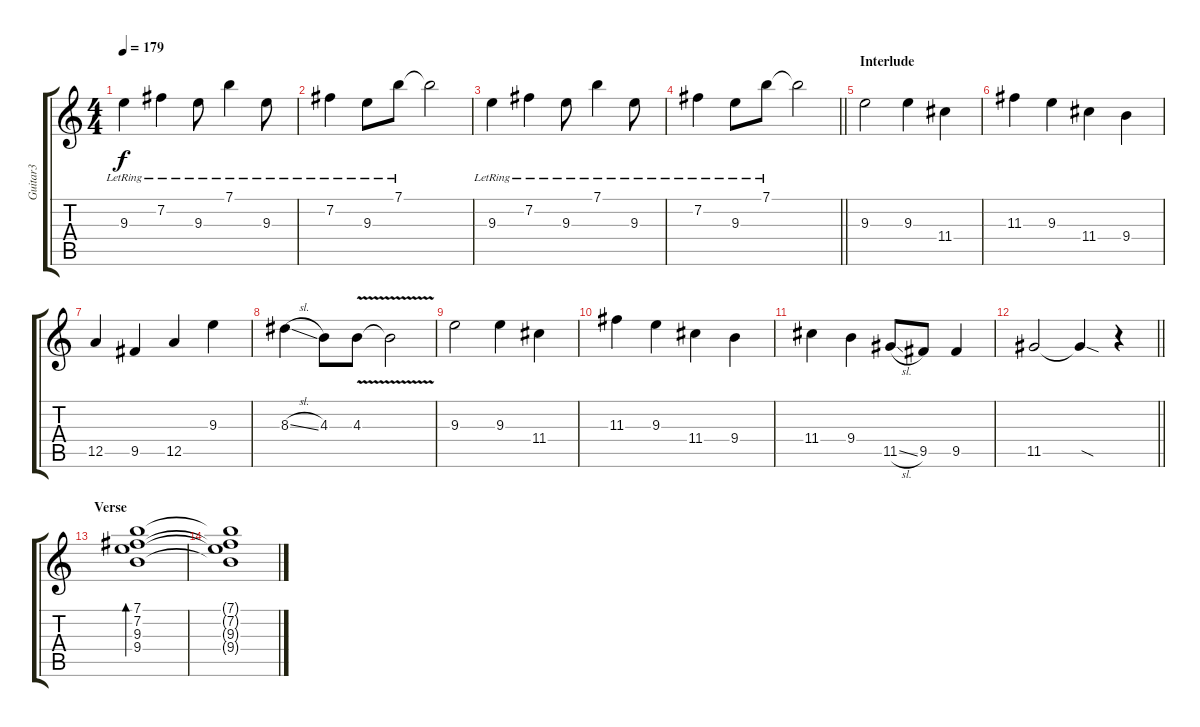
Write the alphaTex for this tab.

\track ("Guitar3" "Guitar3") {instrument electricguitarclean}
\staff {score tabs}
\tuning (E4 B3 G3 D3 A2 E2) {hide}
\ts (4 4)
\tempo 179
\clef g2
\ks c
9.3{lr}.4{dy f} 7.2{lr}.4 9.3{lr}.8 7.1{lr}.4 9.3{lr}.8 |
7.2{lr}.4 9.3{lr}.8 7.1{lr}.8 7.1{t}.2 |
9.3{lr}.4 7.2{lr}.4 9.3{lr}.8 7.1{lr}.4 9.3{lr}.8 |
\barLineRight lightlight
7.2{lr}.4 9.3{lr}.8 7.1{lr}.8 7.1{t}.2 |
\section ("" "Interlude")
9.3.2{instrument overdrivenguitar} 9.3.4 11.4.4 |
11.3.4 9.3.4 11.4.4 9.4.4 |
12.5.4 9.5.4 12.5.4 9.3.4 |
8.3{sl}.4 4.3.8 4.3{v}.8 4.3{t}.2 |
9.3.2 9.3.4 11.4.4 |
11.3.4 9.3.4 11.4.4 9.4.4 |
11.4.4 9.4.4 11.5{sl}.8 9.5.8 9.5.4 |
\barLineRight lightlight
11.5.2 11.5{sod t}.4 r.4 |
\section ("" "Verse")
(7.1 7.2 9.3 9.4).1{bd 480 instrument electricguitarclean} |
(7.1{t} 7.2{t} 9.3{t} 9.4{t}).1
